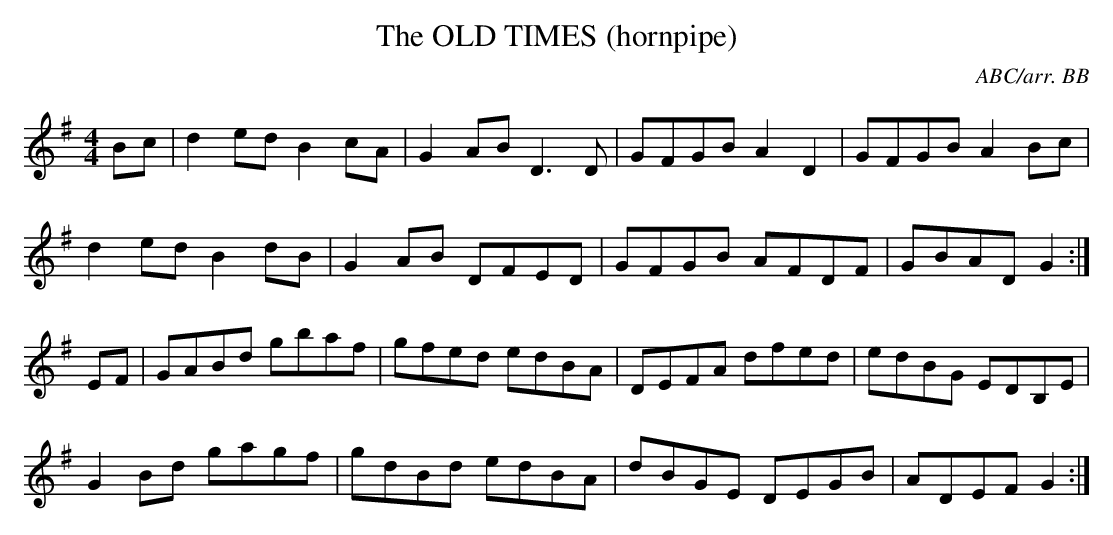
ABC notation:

X:1
T:OLD TIMES (hornpipe), The
C:ABC/arr. BB
L:1/8
M:4/4
K:G
Bc|d2ed B2cA|G2AB D3D|GFGB A2D2|GFGB A2Bc|
d2ed B2dB|G2AB DFED|GFGB AFDF|GBAD G2:|
EF|GABd gbaf|gfed edBA|DEFA dfed|edBG EDB,E|
G2Bd gagf|gdBd edBA|dBGE DEGB|ADEF G2:|
